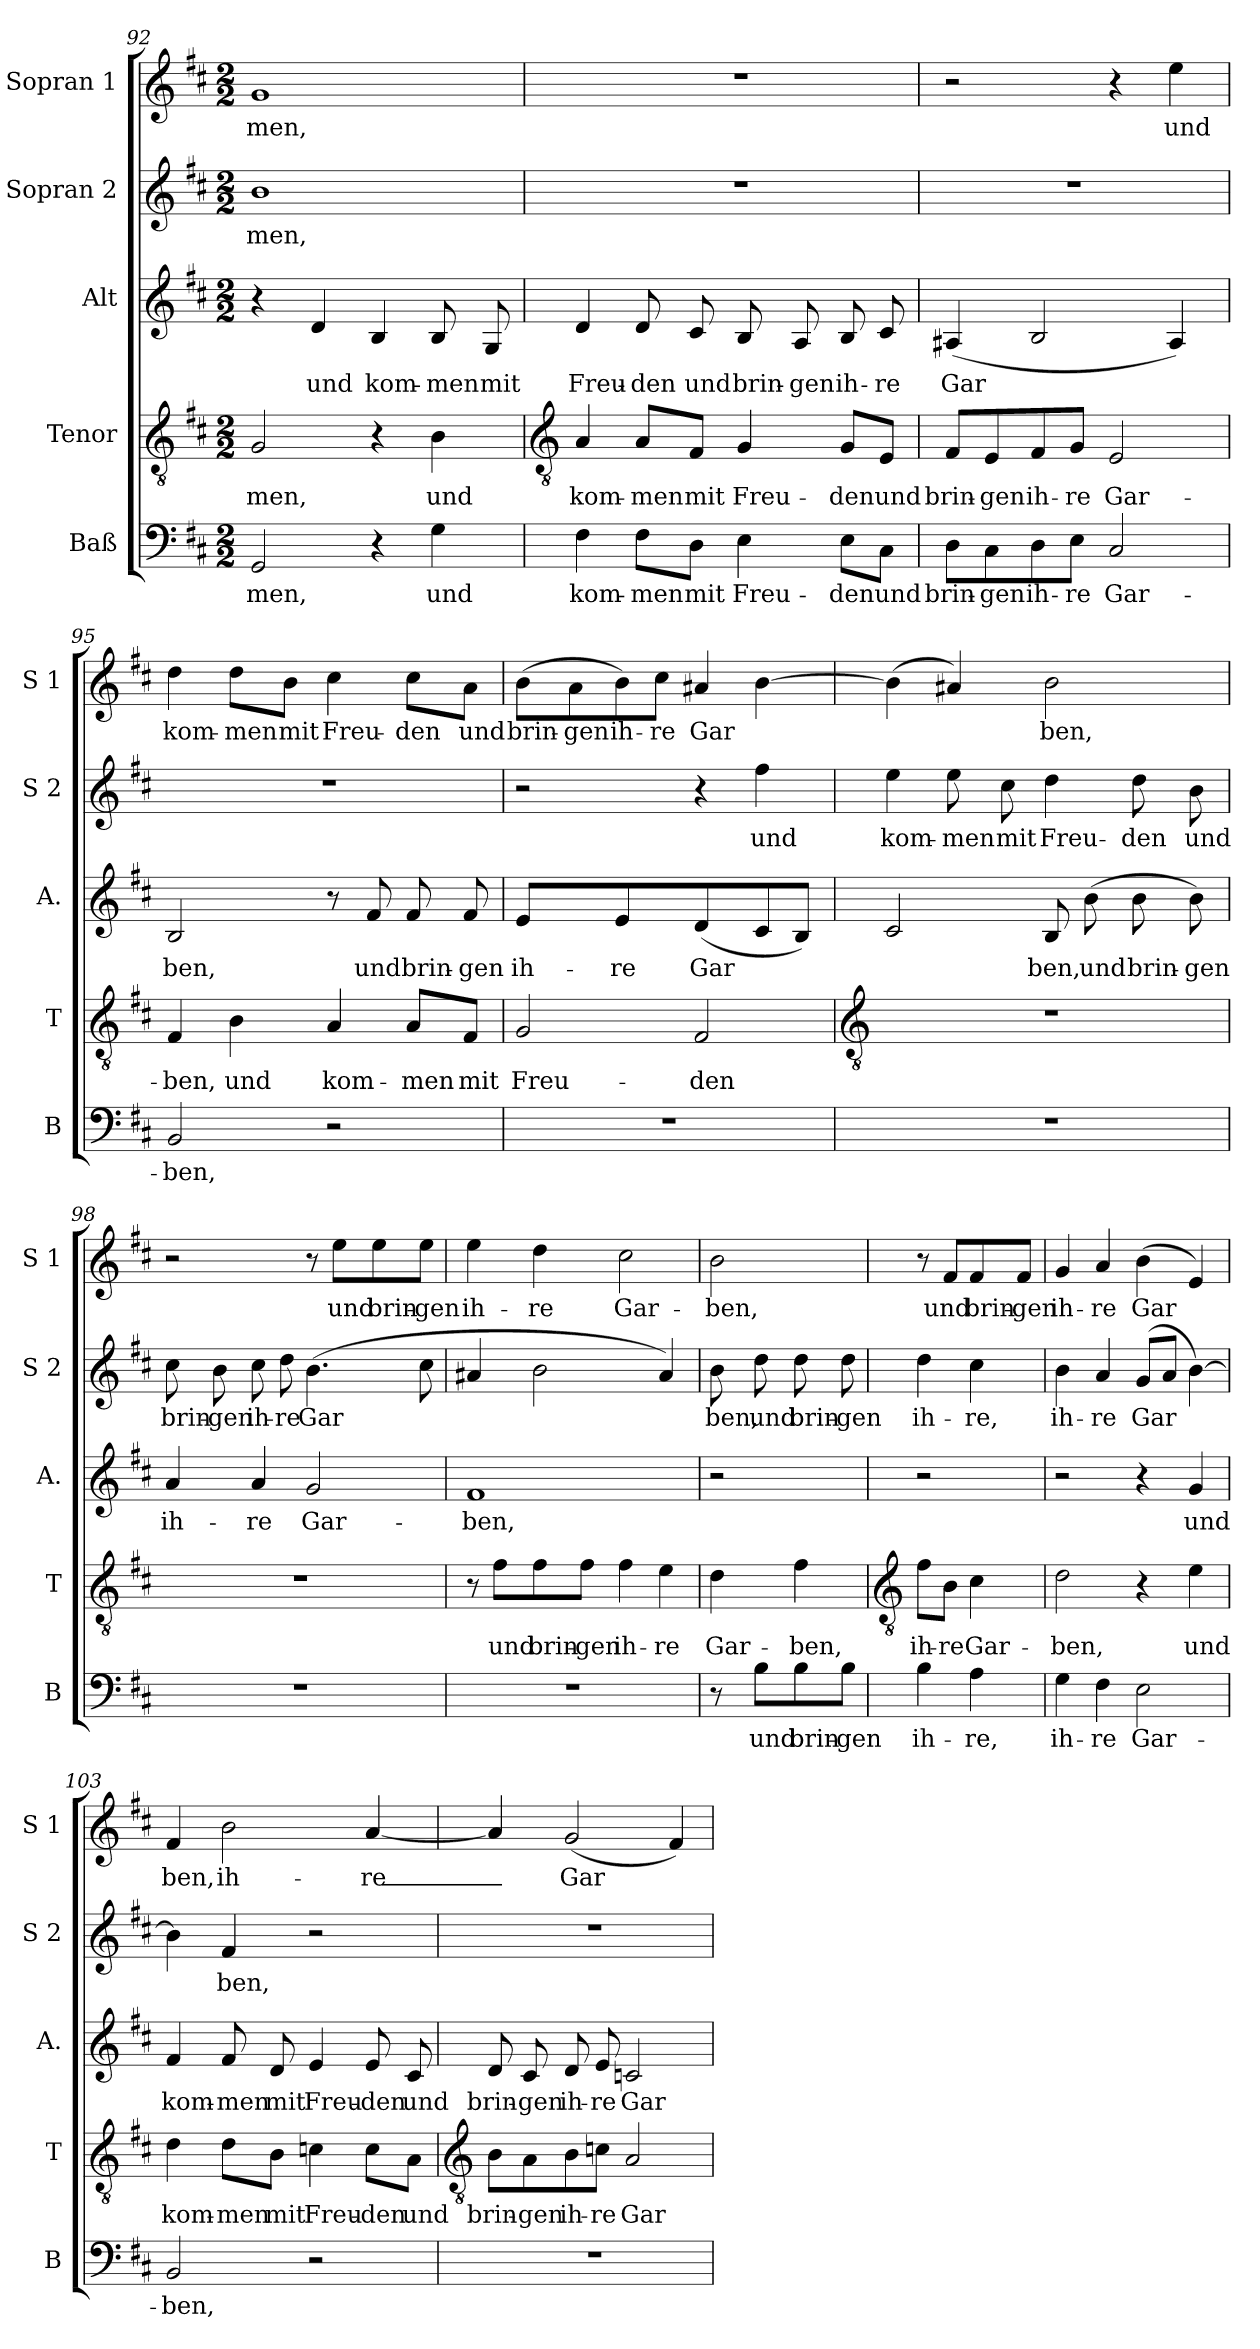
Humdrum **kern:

**kern	**text	**kern	**text	**kern	**text	**kern	**text	**kern	**text
*part5	*part5	*part4	*part4	*part3	*part3	*part2	*part2	*part1	*part1
*staff5	*staff5	*staff4	*staff4	*staff3	*staff3	*staff2	*staff2	*staff1	*staff1
*I"Baß	*	*I"Tenor	*	*I"Alt	*	*I"Sopran 2	*	*I"Sopran 1	*
*I'B	*	*I'T	*	*I'A.	*	*I'S 2	*	*I'S 1	*
*clefF4	*	*clefGv2	*	*clefG2	*	*clefG2	*	*clefG2	*
*k[f#c#]	*	*k[f#c#]	*	*k[f#c#]	*	*k[f#c#]	*	*k[f#c#]	*
*D:	*	*D:	*	*D:	*	*D:	*	*D:	*
*M2/2	*	*M2/2	*	*M2/2	*	*M2/2	*	*M2/2	*
=92	=92	=92	=92	=92	=92	=92	=92	=92	=92
!	!LO:LY:b	!	!LO:LY:b	!	!	!	!LO:LY:b	!	!LO:LY:b
2GG	-men,	2G	-men,	4r	.	1b	men,	1g	men,
!	!	!	!	!	!LO:LY:b	!	!	!	!
.	.	.	.	4d	und	.	.	.	.
!	!	!	!	!	!LO:LY:b	!	!	!	!
4r	.	4r	.	4B	kom-	.	.	.	.
!	!LO:LY:b	!	!LO:LY:b	!	!LO:LY:b	!	!	!	!
4G	und	4B	und	8B	-men	.	.	.	.
!	!	!	!	!	!LO:LY:b	!	!	!	!
.	.	.	.	8G	mit	.	.	.	.
!!LO:LB:g=z
=93	=93	=93	=93	=93	=93	=93	=93	=93	=93
*	*	*clefGv2	*	*	*	*	*	*	*
!	!LO:LY:b	!	!LO:LY:b	!	!LO:LY:b	!	!	!	!
4F#	kom-	4A	kom-	4d	Freu-	1r	.	1r	.
!	!LO:LY:b	!	!LO:LY:b	!	!LO:LY:b	!	!	!	!
8F#\L	-men	8A/L	-men	8d	-den	.	.	.	.
!	!LO:LY:b	!	!LO:LY:b	!	!LO:LY:b	!	!	!	!
8D\J	mit	8F#/J	mit	8c#	und	.	.	.	.
!	!LO:LY:b	!	!LO:LY:b	!	!LO:LY:b	!	!	!	!
4E	Freu-	4G	Freu-	8B	brin-	.	.	.	.
!	!	!	!	!	!LO:LY:b	!	!	!	!
.	.	.	.	8A	-gen	.	.	.	.
!	!LO:LY:b	!	!LO:LY:b	!	!LO:LY:b	!	!	!	!
8E\L	-den	8G/L	-den	8B	ih-	.	.	.	.
!	!LO:LY:b	!	!LO:LY:b	!	!LO:LY:b	!	!	!	!
8C#\J	und	8E/J	und	8c#	-re	.	.	.	.
=94	=94	=94	=94	=94	=94	=94	=94	=94	=94
!	!LO:LY:b	!	!LO:LY:b	!	!LO:LY:b	!	!	!	!
8D\L	brin-	8F#/L	brin-	(<4A#X	Gar	1r	.	2r	.
!	!LO:LY:b	!	!LO:LY:b	!	!	!	!	!	!
8C#\	-gen	8E/	-gen	.	.	.	.	.	.
!	!LO:LY:b	!	!LO:LY:b	!	!	!	!	!	!
8D\	ih-	8F#/	ih-	2B	.	.	.	.	.
!	!LO:LY:b	!	!LO:LY:b	!	!	!	!	!	!
8E\J	-re	8G/J	-re	.	.	.	.	.	.
!	!LO:LY:b	!	!LO:LY:b	!	!	!	!	!	!
2C#	Gar-	2E	Gar-	.	.	.	.	4r	.
!	!	!	!	!	!	!	!	!	!LO:LY:b
.	.	.	.	4A#)	.	.	.	4ee	und
=95	=95	=95	=95	=95	=95	=95	=95	=95	=95
!	!LO:LY:b	!	!LO:LY:b	!	!LO:LY:b	!	!	!	!LO:LY:b
2BB	-ben,	4F#	-ben,	2B	ben,	1r	.	4dd	kom-
!	!	!	!LO:LY:b	!	!	!	!	!	!LO:LY:b
.	.	4B	und	.	.	.	.	8dd\L	-men
!	!	!	!	!	!	!	!	!	!LO:LY:b
.	.	.	.	.	.	.	.	8b\J	mit
!	!	!	!LO:LY:b	!	!	!	!	!	!LO:LY:b
2r	.	4A	kom-	8r	.	.	.	4cc#	Freu-
!	!	!	!	!	!LO:LY:b	!	!	!	!
.	.	.	.	8f#	und	.	.	.	.
!	!	!	!LO:LY:b	!	!LO:LY:b	!	!	!	!LO:LY:b
.	.	8A/L	-men	8f#	brin-	.	.	8cc#\L	-den
!	!	!	!LO:LY:b	!	!LO:LY:b	!	!	!	!LO:LY:b
.	.	8F#/J	mit	8f#	-gen	.	.	8a\J	und
=96	=96	=96	=96	=96	=96	=96	=96	=96	=96
!	!	!	!LO:LY:b	!	!LO:LY:b	!	!	!	!LO:LY:b
1r	.	2G	Freu-	4e	ih-	2r	.	(>8b\L	brin-
!	!	!	!	!	!	!	!	!	!LO:LY:b
.	.	.	.	.	.	.	.	8a\	-gen
!	!	!	!	!	!LO:LY:b	!	!	!	!LO:LY:b
.	.	.	.	4e	-re	.	.	8b\)	ih-
!	!	!	!	!	!	!	!	!	!LO:LY:b
.	.	.	.	.	.	.	.	8cc#\J	-re
!	!	!	!LO:LY:b	!	!LO:LY:b	!	!	!	!LO:LY:b
.	.	2F#	-den	(<4d	Gar	4r	.	4a#X	Gar
!	!	!	!	!	!	!	!LO:LY:b	!	!LO:LY:b
.	.	.	.	8c#	.	4ff#	und	[4b	_-
.	.	.	.	8BJ)	.	.	.	.	.
!!LO:LB:g=z
=97	=97	=97	=97	=97	=97	=97	=97	=97	=97
*	*	*clefGv2	*	*	*	*	*	*	*
!	!	!	!	!	!LO:LY:b	!	!LO:LY:b	!	!
1r	.	1r	.	2c#	_-	4ee	kom-	(>4b]	.
!	!	!	!	!	!	!	!LO:LY:b	!	!
.	.	.	.	.	.	8ee	-men	4a#X)	.
!	!	!	!	!	!	!	!LO:LY:b	!	!
.	.	.	.	.	.	8cc#	mit	.	.
!	!	!	!	!	!LO:LY:b	!	!LO:LY:b	!	!LO:LY:b
.	.	.	.	8B	-ben,	4dd	Freu-	2b	-ben,
!	!	!	!	!	!LO:LY:b	!	!	!	!
.	.	.	.	(<8b	und	.	.	.	.
!	!	!	!	!	!LO:LY:b	!	!LO:LY:b	!	!
.	.	.	.	8b	brin-	8dd	-den	.	.
!	!	!	!	!	!LO:LY:b	!	!LO:LY:b	!	!
.	.	.	.	8b)	-gen	8b	und	.	.
=98	=98	=98	=98	=98	=98	=98	=98	=98	=98
!	!	!	!	!	!LO:LY:b	!	!LO:LY:b	!	!
1r	.	1r	.	4a	ih-	8cc#	brin-	2r	.
!	!	!	!	!	!	!	!LO:LY:b	!	!
.	.	.	.	.	.	8b	-gen	.	.
!	!	!	!	!	!LO:LY:b	!	!LO:LY:b	!	!
.	.	.	.	4a	-re	8cc#	ih-	.	.
!	!	!	!	!	!	!	!LO:LY:b	!	!
.	.	.	.	.	.	8dd	-re	.	.
!	!	!	!	!	!LO:LY:b	!	!LO:LY:b	!	!
.	.	.	.	2g	Gar-	(>4.b	Gar	8r	.
!	!	!	!	!	!	!	!	!	!LO:LY:b
.	.	.	.	.	.	.	.	8ee\L	und
!	!	!	!	!	!	!	!	!	!LO:LY:b
.	.	.	.	.	.	.	.	8ee\	brin-
!	!	!	!	!	!	!	!	!	!LO:LY:b
.	.	.	.	.	.	8cc#	.	8ee\J	-gen
=99	=99	=99	=99	=99	=99	=99	=99	=99	=99
!	!	!	!	!	!LO:LY:b	!	!	!	!LO:LY:b
1r	.	8r	.	1f#	-ben,	4a#X	.	4ee	ih-
!	!	!	!LO:LY:b	!	!	!	!	!	!
.	.	8f#\L	und	.	.	.	.	.	.
!	!	!	!LO:LY:b	!	!	!	!	!	!LO:LY:b
.	.	8f#\	brin-	.	.	2b	.	4dd	-re
!	!	!	!LO:LY:b	!	!	!	!	!	!
.	.	8f#\J	-gen	.	.	.	.	.	.
!	!	!	!LO:LY:b	!	!	!	!	!	!LO:LY:b
.	.	4f#	ih-	.	.	.	.	2cc#	Gar-
!	!	!	!LO:LY:b	!	!	!	!	!	!
.	.	4e	-re	.	.	4a#)	.	.	.
=100	=100	=100	=100	=100	=100	=100	=100	=100	=100
!	!	!	!LO:LY:b	!	!	!	!LO:LY:b	!	!LO:LY:b
8r	.	4d	Gar-	2r	.	8b	ben,	2b	-ben,
!	!LO:LY:b	!	!	!	!	!	!LO:LY:b	!	!
8B\L	und	.	.	.	.	8dd	und	.	.
!	!LO:LY:b	!	!LO:LY:b	!	!	!	!LO:LY:b	!	!
8B\	brin-	4f#	-ben,	.	.	8dd	brin-	.	.
!	!LO:LY:b	!	!	!	!	!	!LO:LY:b	!	!
8B\J	-gen	.	.	.	.	8dd	-gen	.	.
!!LO:LB:g=z
=101	=101	=101	=101	=101	=101	=101	=101	=101	=101
*	*	*clefGv2	*	*	*	*	*	*	*
!	!LO:LY:b	!	!LO:LY:b	!	!	!	!LO:LY:b	!	!
4B	ih-	8f#\L	ih-	2r	.	4dd	ih-	8r	.
!	!	!	!LO:LY:b	!	!	!	!	!	!LO:LY:b
.	.	8B\J	-re	.	.	.	.	8f#/L	und
!	!LO:LY:b	!	!LO:LY:b	!	!	!	!LO:LY:b	!	!LO:LY:b
4A	-re,	4c#	Gar-	.	.	4cc#	-re,	8f#/	brin-
!	!	!	!	!	!	!	!	!	!LO:LY:b
.	.	.	.	.	.	.	.	8f#/J	-gen
=102	=102	=102	=102	=102	=102	=102	=102	=102	=102
!	!LO:LY:b	!	!LO:LY:b	!	!	!	!LO:LY:b	!	!LO:LY:b
4G	ih-	2d	-ben,	2r	.	4b	ih-	4g	ih-
!	!LO:LY:b	!	!	!	!	!	!LO:LY:b	!	!LO:LY:b
4F#	-re	.	.	.	.	4a	-re	4a	-re
!	!LO:LY:b	!	!	!	!	!	!LO:LY:b	!	!LO:LY:b
2E	Gar-	4r	.	4r	.	(>8gL	Gar	(<4b	Gar
.	.	.	.	.	.	8aJ	.	.	.
!	!	!	!LO:LY:b	!	!LO:LY:b	!	!	!	!
.	.	4e	und	4g	und	[4b)	.	4e)	.
=103	=103	=103	=103	=103	=103	=103	=103	=103	=103
!	!LO:LY:b	!	!LO:LY:b	!	!LO:LY:b	!	!	!	!LO:LY:b
2BB	-ben,	4d	kom-	4f#	kom-	4b]	.	4f#	ben,
!	!	!	!LO:LY:b	!	!LO:LY:b	!	!LO:LY:b	!	!LO:LY:b
.	.	8d\L	-men	8f#	-men	4f#	ben,	2b	ih-
!	!	!	!LO:LY:b	!	!LO:LY:b	!	!	!	!
.	.	8B\J	mit	8d	mit	.	.	.	.
!	!	!	!LO:LY:b	!	!LO:LY:b	!	!	!	!
2r	.	4cn	Freu-	4e	Freu-	2r	.	.	.
!	!	!	!LO:LY:b	!	!LO:LY:b	!	!	!	!LO:LY:b
.	.	8c\L	-den	8e	-den	.	.	[4a	-re_-
!	!	!	!LO:LY:b	!	!LO:LY:b	!	!	!	!
.	.	8A\J	und	8c#	und	.	.	.	.
!!LO:LB:g=z
=104	=104	=104	=104	=104	=104	=104	=104	=104	=104
*	*	*clefGv2	*	*	*	*	*	*	*
!	!	!	!LO:LY:b	!	!LO:LY:b	!	!	!	!LO:LY:b
1r	.	8B\L	brin-	8d	brin-	1r	.	4a]	-_
!	!	!	!LO:LY:b	!	!LO:LY:b	!	!	!	!
.	.	8A\	-gen	8c#	-gen	.	.	.	.
!	!	!	!LO:LY:b	!	!LO:LY:b	!	!	!	!LO:LY:b
.	.	8B\	ih-	8d	ih-	.	.	(<2g	Gar
!	!	!	!LO:LY:b	!	!LO:LY:b	!	!	!	!
.	.	8cn\J	-re	8e	-re	.	.	.	.
!	!	!	!LO:LY:b	!	!LO:LY:b	!	!	!	!
.	.	2A	Gar-	2cn	Gar-	.	.	.	.
.	.	.	.	.	.	.	.	4f#)	.
=	=	=	=	=	=	=	=	=	=
*-	*-	*-	*-	*-	*-	*-	*-	*-	*-
